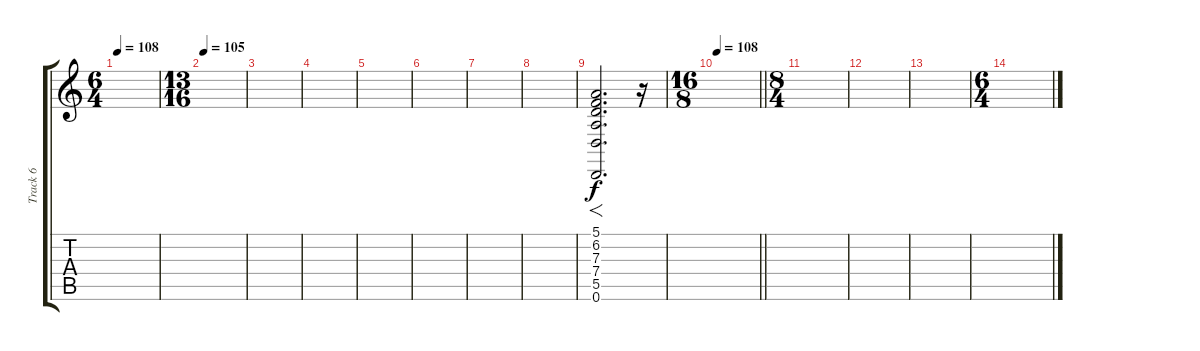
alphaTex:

\track ("Track 6" "Track 6") {instrument voiceoohs}
\staff {score tabs}
\tuning (E4 B3 G3 D3 A2 D2) {hide}
\ts (6 4)
\tempo 108
\clef g2
\ks c
|
\ts (13 16)
\tempo 105
|
|
|
|
|
|
|
(5.1 6.2 7.3 7.4 5.5 0.6).2{f d balance 0} r.16 |
\ts (16 8)
\tempo 108
\barLineRight lightlight
|
\ts (8 4)
|
|
|
\ts (6 4)
